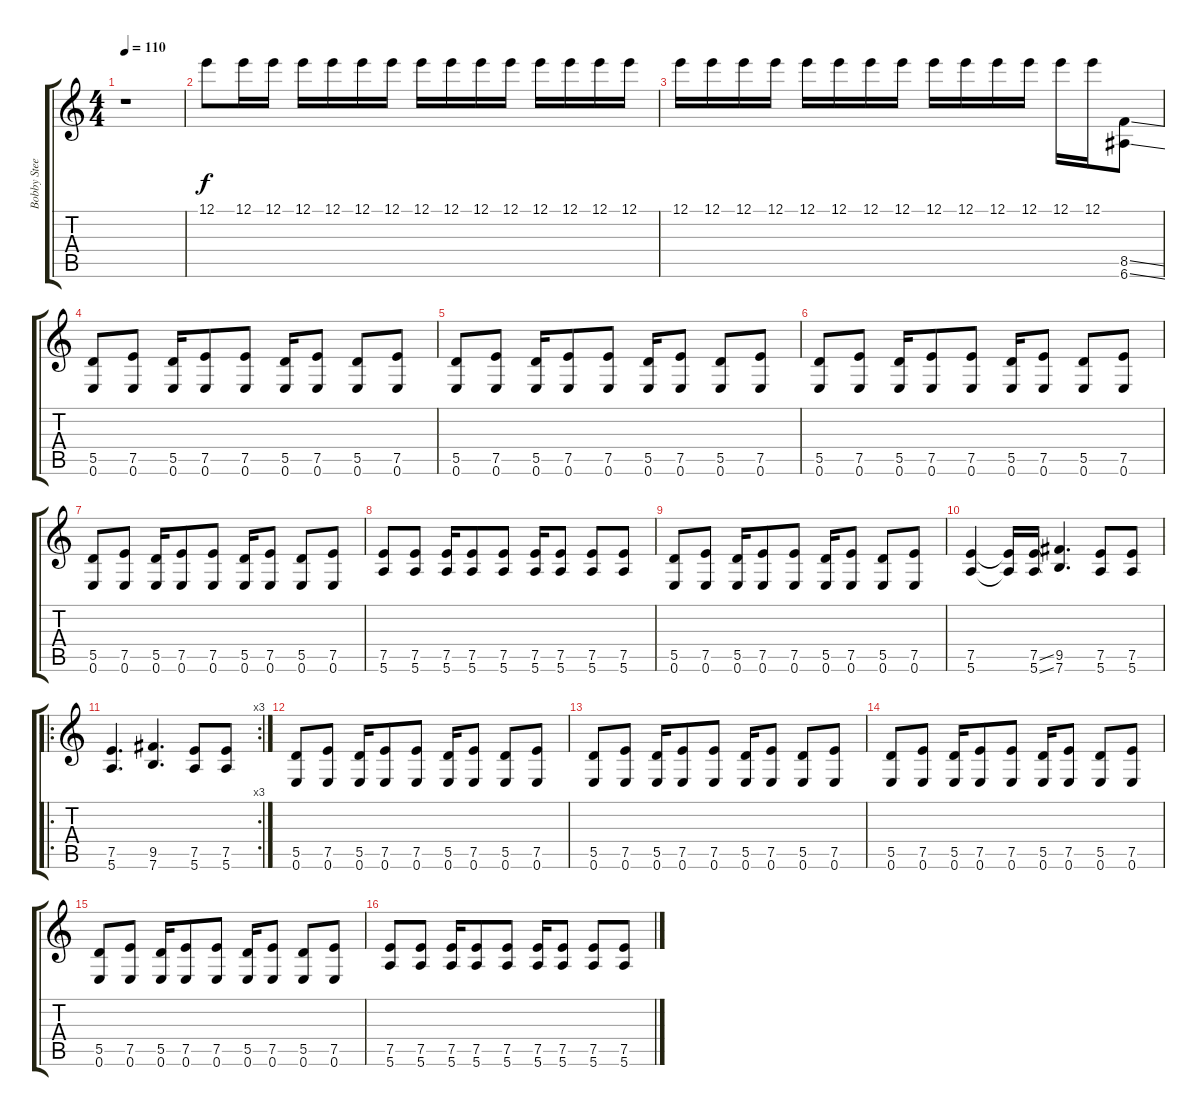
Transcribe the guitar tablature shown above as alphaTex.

\track ("Bobby Steele" "Bobby Stee") {instrument distortionguitar}
\staff {score tabs}
\tuning (E4 B3 G3 D3 A2 E2) {hide}
\ts (4 4)
\tempo 110
\clef g2
\ks c
r.1{dy f instrument distortionguitar} |
12.1.8{balance 5} 12.1.16 12.1.16 12.1.16 12.1.16 12.1.16 12.1.16 12.1.16 12.1.16 12.1.16 12.1.16 12.1.16 12.1.16 12.1.16 12.1.16 |
12.1.16 12.1.16 12.1.16 12.1.16 12.1.16 12.1.16 12.1.16 12.1.16 12.1.16 12.1.16 12.1.16 12.1.16 12.1.16 12.1.16 (8.5{ss} 6.6{ss}).8{balance 0} |
(5.5 0.6).8 (7.5 0.6).8 (5.5 0.6).16 (7.5 0.6).8 (7.5 0.6).8 (5.5 0.6).16 (7.5 0.6).8 (5.5 0.6).8 (7.5 0.6).8 |
(5.5 0.6).8 (7.5 0.6).8 (5.5 0.6).16 (7.5 0.6).8 (7.5 0.6).8 (5.5 0.6).16 (7.5 0.6).8 (5.5 0.6).8 (7.5 0.6).8 |
(5.5 0.6).8 (7.5 0.6).8 (5.5 0.6).16 (7.5 0.6).8 (7.5 0.6).8 (5.5 0.6).16 (7.5 0.6).8 (5.5 0.6).8 (7.5 0.6).8 |
(5.5 0.6).8 (7.5 0.6).8 (5.5 0.6).16 (7.5 0.6).8 (7.5 0.6).8 (5.5 0.6).16 (7.5 0.6).8 (5.5 0.6).8 (7.5 0.6).8 |
(7.5 5.6).8 (7.5 5.6).8 (7.5 5.6).16 (7.5 5.6).8 (7.5 5.6).8 (7.5 5.6).16 (7.5 5.6).8 (7.5 5.6).8 (7.5 5.6).8 |
(5.5 0.6).8 (7.5 0.6).8 (5.5 0.6).16 (7.5 0.6).8 (7.5 0.6).8 (5.5 0.6).16 (7.5 0.6).8 (5.5 0.6).8 (7.5 0.6).8 |
(7.5 5.6).4 (7.5{t} 5.6{t}).16 (7.5{ss} 5.6{ss}).16 (9.5 7.6).4{d} (7.5 5.6).8 (7.5 5.6).8 |
\ro
\rc 3
(7.5 5.6).4{d} (9.5 7.6).4{d} (7.5 5.6).8 (7.5 5.6).8 |
(5.5 0.6).8 (7.5 0.6).8 (5.5 0.6).16 (7.5 0.6).8 (7.5 0.6).8 (5.5 0.6).16 (7.5 0.6).8 (5.5 0.6).8 (7.5 0.6).8 |
(5.5 0.6).8 (7.5 0.6).8 (5.5 0.6).16 (7.5 0.6).8 (7.5 0.6).8 (5.5 0.6).16 (7.5 0.6).8 (5.5 0.6).8 (7.5 0.6).8 |
(5.5 0.6).8 (7.5 0.6).8 (5.5 0.6).16 (7.5 0.6).8 (7.5 0.6).8 (5.5 0.6).16 (7.5 0.6).8 (5.5 0.6).8 (7.5 0.6).8 |
(5.5 0.6).8 (7.5 0.6).8 (5.5 0.6).16 (7.5 0.6).8 (7.5 0.6).8 (5.5 0.6).16 (7.5 0.6).8 (5.5 0.6).8 (7.5 0.6).8 |
(7.5 5.6).8 (7.5 5.6).8 (7.5 5.6).16 (7.5 5.6).8 (7.5 5.6).8 (7.5 5.6).16 (7.5 5.6).8 (7.5 5.6).8 (7.5 5.6).8
